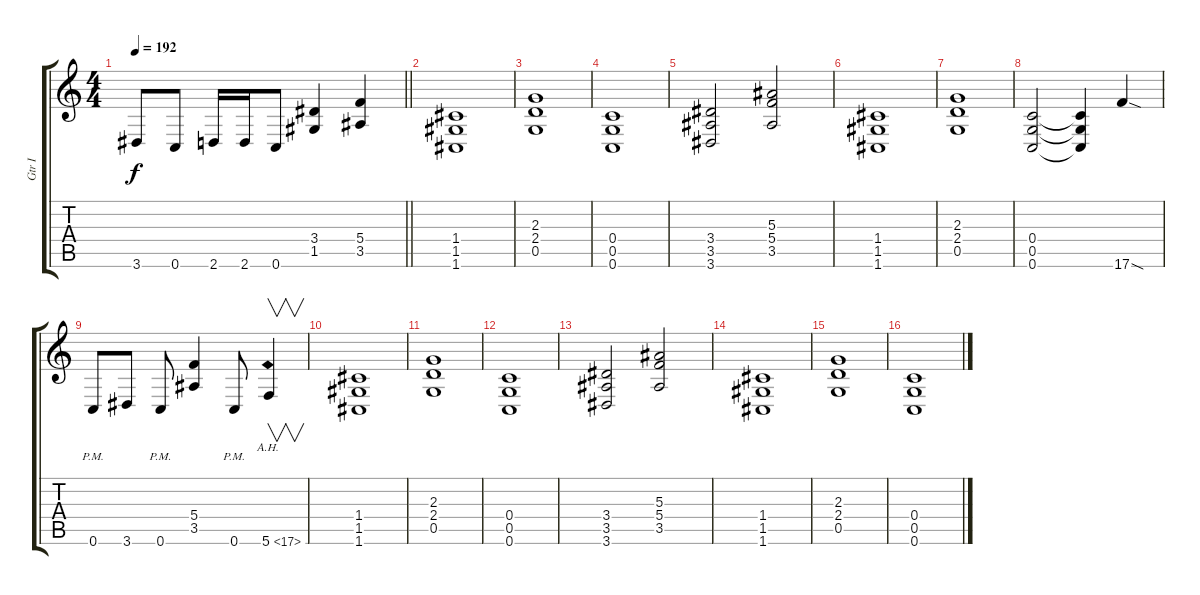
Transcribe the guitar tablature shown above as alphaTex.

\track ("Gtr I" "Gtr I") {instrument distortionguitar}
\staff {score tabs}
\tuning (D4 A3 F3 C3 G2 C2) {hide}
\ts (4 4)
\tempo 192
\clef g2
\barLineRight lightlight
\ks c
3.6.8{dy f} 0.6.8 2.6.16 2.6.16 0.6.8 (3.4 1.5).4 (5.4 3.5).4 |
(1.4 1.5 1.6).1 |
(2.3 2.4 0.5).1 |
(0.4 0.5 0.6).1 |
(3.4 3.5 3.6).2 (5.3 5.4 3.5).2 |
(1.4 1.5 1.6).1 |
(2.3 2.4 0.5).1 |
(0.4 0.5 0.6).2 (0.4{t} 0.5{t} 0.6{t}).4 17.6{sod}.4 |
0.6{pm}.8 3.6.8 0.6{pm}.8 (5.4 3.5).4 0.6{pm}.8 5.6{ah 12}.4{v} |
(1.4 1.5 1.6).1 |
(2.3 2.4 0.5).1 |
(0.4 0.5 0.6).1 |
(3.4 3.5 3.6).2 (5.3 5.4 3.5).2 |
(1.4 1.5 1.6).1 |
(2.3 2.4 0.5).1 |
(0.4 0.5 0.6).1
